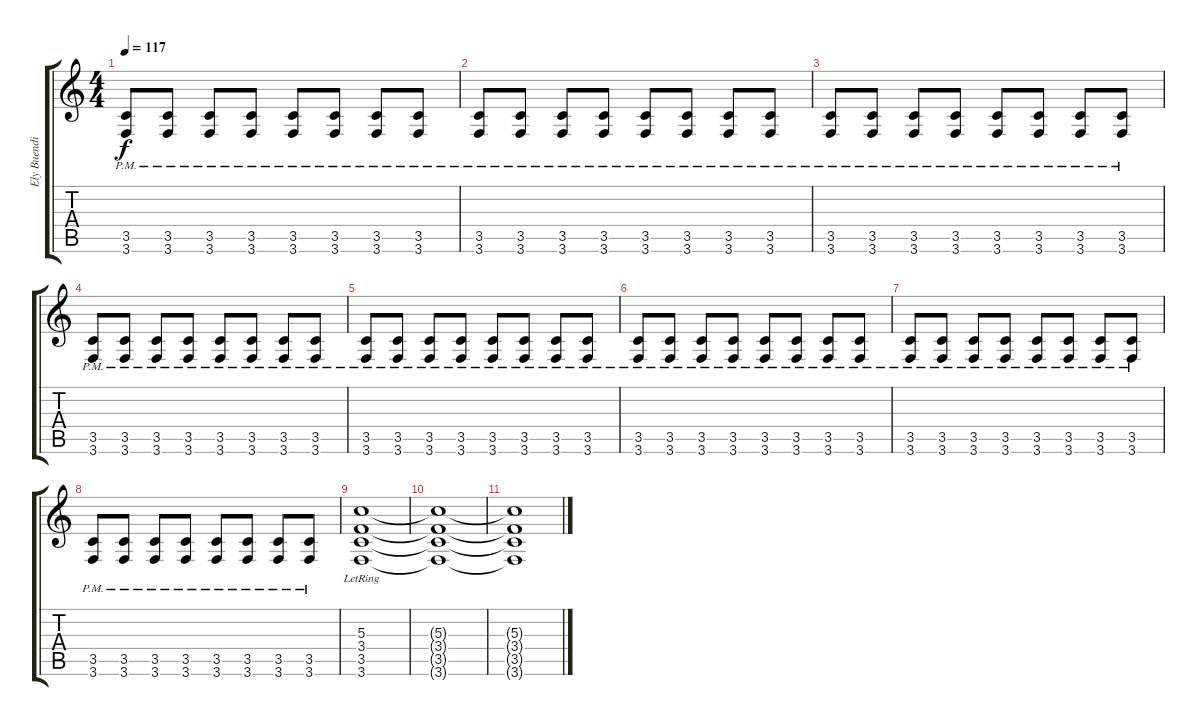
\track ("Ely Buendia(Rhythm)" "Ely Buendi") {instrument distortionguitar}
\staff {score tabs}
\tuning (E4 B3 G3 D3 A2 D2) {hide}
\ts (4 4)
\tempo 117
\clef g2
\ks c
(3.5{pm} 3.6{pm}).8{dy f} (3.5{pm} 3.6{pm}).8 (3.5{pm} 3.6{pm}).8 (3.5{pm} 3.6{pm}).8 (3.5{pm} 3.6{pm}).8 (3.5{pm} 3.6{pm}).8 (3.5{pm} 3.6{pm}).8 (3.5{pm} 3.6{pm}).8 |
(3.5{pm} 3.6{pm}).8 (3.5{pm} 3.6{pm}).8 (3.5{pm} 3.6{pm}).8 (3.5{pm} 3.6{pm}).8 (3.5{pm} 3.6{pm}).8 (3.5{pm} 3.6{pm}).8 (3.5{pm} 3.6{pm}).8 (3.5{pm} 3.6{pm}).8 |
(3.5{pm} 3.6{pm}).8 (3.5{pm} 3.6{pm}).8 (3.5{pm} 3.6{pm}).8 (3.5{pm} 3.6{pm}).8 (3.5{pm} 3.6{pm}).8 (3.5{pm} 3.6{pm}).8 (3.5{pm} 3.6{pm}).8 (3.5{pm} 3.6{pm}).8 |
(3.5{pm} 3.6{pm}).8 (3.5{pm} 3.6{pm}).8 (3.5{pm} 3.6{pm}).8 (3.5{pm} 3.6{pm}).8 (3.5{pm} 3.6{pm}).8 (3.5{pm} 3.6{pm}).8 (3.5{pm} 3.6{pm}).8 (3.5{pm} 3.6{pm}).8 |
(3.5{pm} 3.6{pm}).8 (3.5{pm} 3.6{pm}).8 (3.5{pm} 3.6{pm}).8 (3.5{pm} 3.6{pm}).8 (3.5{pm} 3.6{pm}).8 (3.5{pm} 3.6{pm}).8 (3.5{pm} 3.6{pm}).8 (3.5{pm} 3.6{pm}).8 |
(3.5{pm} 3.6{pm}).8 (3.5{pm} 3.6{pm}).8 (3.5{pm} 3.6{pm}).8 (3.5{pm} 3.6{pm}).8 (3.5{pm} 3.6{pm}).8 (3.5{pm} 3.6{pm}).8 (3.5{pm} 3.6{pm}).8 (3.5{pm} 3.6{pm}).8 |
(3.5{pm} 3.6{pm}).8 (3.5{pm} 3.6{pm}).8 (3.5{pm} 3.6{pm}).8 (3.5{pm} 3.6{pm}).8 (3.5{pm} 3.6{pm}).8 (3.5{pm} 3.6{pm}).8 (3.5{pm} 3.6{pm}).8 (3.5{pm} 3.6{pm}).8 |
(3.5{pm} 3.6{pm}).8 (3.5{pm} 3.6{pm}).8 (3.5{pm} 3.6{pm}).8 (3.5{pm} 3.6{pm}).8 (3.5{pm} 3.6{pm}).8 (3.5{pm} 3.6{pm}).8 (3.5{pm} 3.6{pm}).8 (3.5{pm} 3.6{pm}).8 |
(5.3{lr} 3.4{lr} 3.5{lr} 3.6{lr}).1 |
(5.3{t} 3.4{t} 3.5{t} 3.6{t}).1 |
(5.3{t} 3.4{t} 3.5{t} 3.6{t}).1
